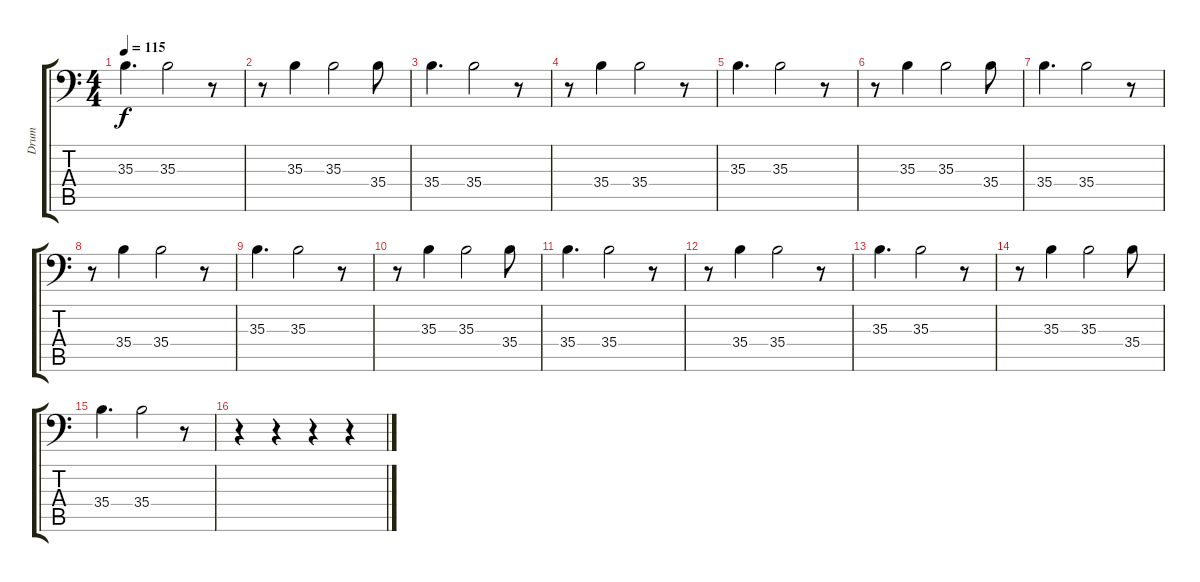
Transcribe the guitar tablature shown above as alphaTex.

\track ("Drum" "Drum") {instrument acousticgrandpiano}
\staff {score tabs}
\tuning (C-1 C-1 C-1 C-1 C-1 C-1) {hide}
\ts (4 4)
\tempo 115
\clef f4
\ks c
35.3.4{d dy f} 35.3.2 r.8 |
r.8 35.3.4 35.3.2 35.4.8 |
35.4.4{d} 35.4.2 r.8 |
r.8 35.4.4 35.4.2 r.8 |
35.3.4{d} 35.3.2 r.8 |
r.8 35.3.4 35.3.2 35.4.8 |
35.4.4{d} 35.4.2 r.8 |
r.8 35.4.4 35.4.2 r.8 |
35.3.4{d} 35.3.2 r.8 |
r.8 35.3.4 35.3.2 35.4.8 |
35.4.4{d} 35.4.2 r.8 |
r.8 35.4.4 35.4.2 r.8 |
35.3.4{d} 35.3.2 r.8 |
r.8 35.3.4 35.3.2 35.4.8 |
35.4.4{d} 35.4.2 r.8 |
r.4 r.4 r.4 r.4
